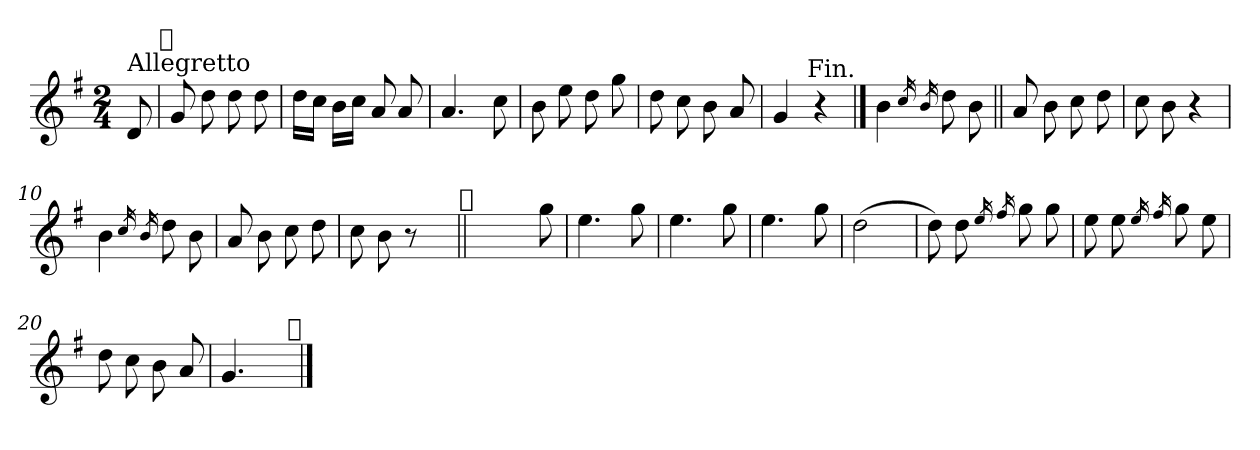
**kern
*part1
*staff1
*clefG2
*k[f#]
*G:
*M2/4
=
!LO:TX:a:t=Allegretto
8d/
!LO:TX:a:t=𝄋
=1
8g/
8dd\
8dd\
8dd\
=2
16dd\LL
16cc\JJ
16b\LL
16cc\JJ
8a/
8a/
=3
4.a/
8cc\
=4
8b\
8ee\
8dd\
8gg\
=5
8dd\
8cc\
8b\
8a/
=6
4g/
4r
!LO:TX:a:rj:t=Fin.
==7
4b\
16qcc/
16qb/
8dd\
8b\
=8||
8a/
8b\
8cc\
8dd\
=9
8cc\
8b\
4r
=10
4b\
16qcc/
16qb/
8dd\
8b\
=11
8a/
8b\
8cc\
8dd\
=12
8cc\
8b\
8r
8ryy
!LO:TX:a:t=𝄋
=13||
4ryy
8ryy
8gg\
=14
4.ee\
8gg\
=15
4.ee\
8gg\
=16
4.ee\
8gg\
!!LO:LB:g=z
=17
(>2dd\
=18
8dd\)
8dd\
16qee/
16qff#/
8gg\
8gg\
=19
8ee\
8ee\
16qee/
16qff#/
8gg\
8ee\
=20
8dd\
8cc\
8b\
8a/
=21
4.g/
8ryy
!LO:TX:a:t=𝄋
==
*-
